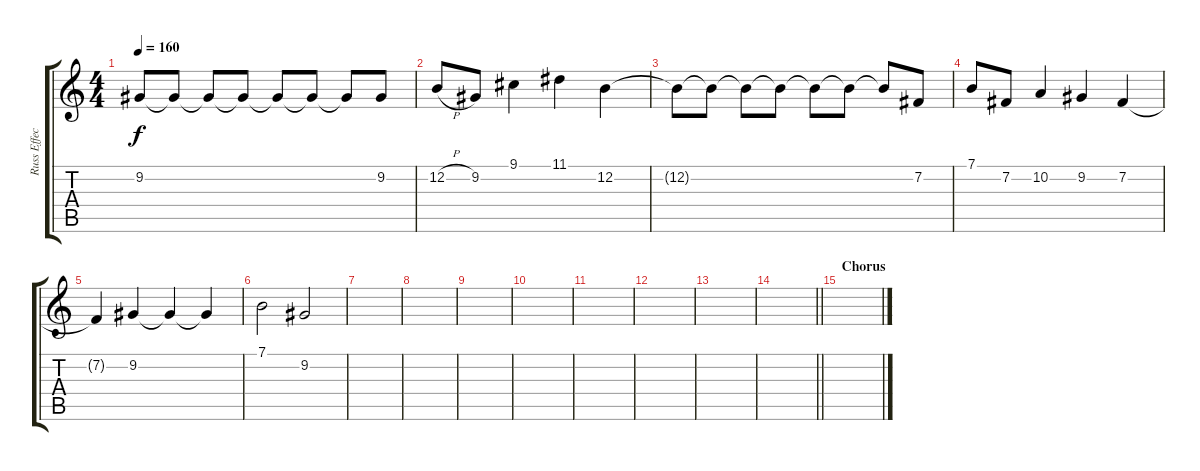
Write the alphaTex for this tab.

\track ("Russ Effects" "Russ Effec") {instrument pad3polysynth}
\staff {score tabs}
\tuning (E4 B3 G3 D3 A2 E2) {hide}
\ts (4 4)
\tempo 160
\clef g2
\ks c
9.2{t}.8{dy f} 9.2{t}.8 9.2{t}.8 9.2{t}.8 9.2{t}.8 9.2{t}.8 9.2{t}.8 9.2.8 |
12.2{h}.8 9.2.8 9.1.4 11.1.4 12.2.4 |
12.2{t}.8 12.2{t}.8 12.2{t}.8 12.2{t}.8 12.2{t}.8 12.2{t}.8 12.2{t}.8 7.2.8 |
7.1.8 7.2.8 10.2.4 9.2.4 7.2.4 |
7.2{t}.4 9.2.4 9.2{t}.4 9.2{t}.4 |
7.1.2 9.2.2 |
|
|
|
|
|
|
|
\barLineRight lightlight
|
\section ("" "Chorus")
